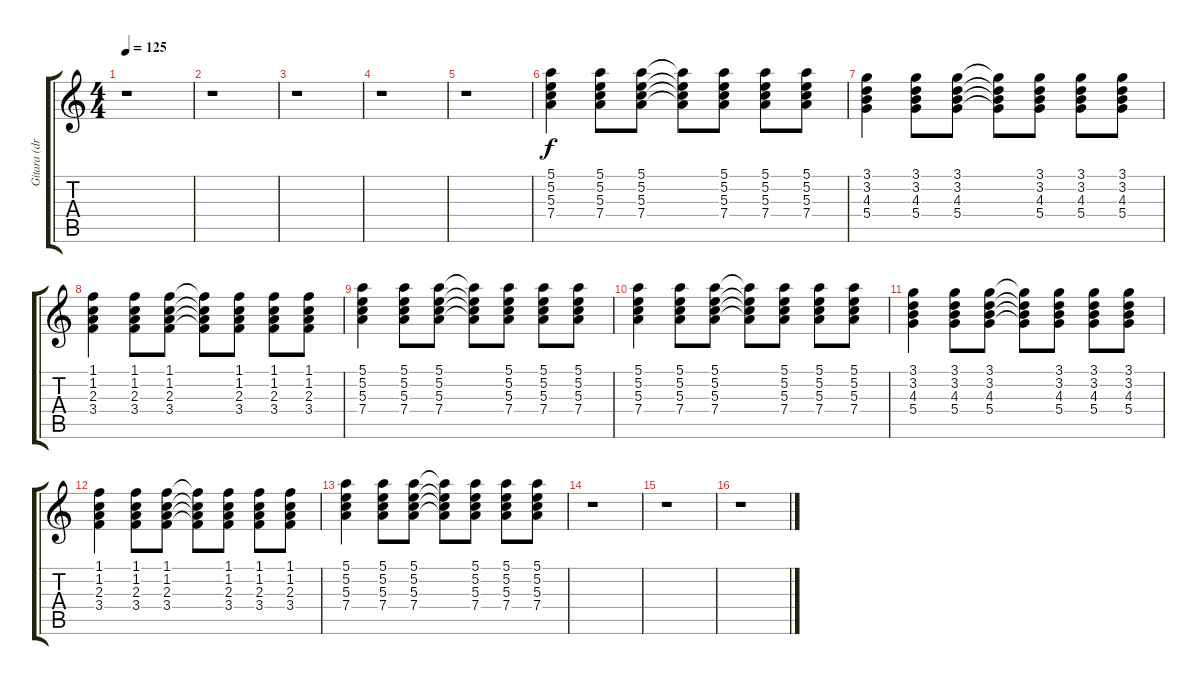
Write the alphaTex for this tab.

\track ("Gitara (druga gitara) - bicie we wstepie" "Gitara (dr") {instrument electricguitarmuted}
\staff {score tabs}
\tuning (E4 B3 G3 D3 A2 E2) {hide}
\ts (4 4)
\tempo 125
\clef g2
\ks c
r.1{dy f} |
r.1 |
r.1 |
r.1 |
r.1 |
(5.1 5.2 5.3 7.4).4 (5.1 5.2 5.3 7.4).8 (5.1 5.2 5.3 7.4).8 (5.1{t} 5.2{t} 5.3{t} 7.4{t}).8 (5.1 5.2 5.3 7.4).8 (5.1 5.2 5.3 7.4).8 (5.1 5.2 5.3 7.4).8 |
(3.1 3.2 4.3 5.4).4 (3.1 3.2 4.3 5.4).8 (3.1 3.2 4.3 5.4).8 (3.1{t} 3.2{t} 4.3{t} 5.4{t}).8 (3.1 3.2 4.3 5.4).8 (3.1 3.2 4.3 5.4).8 (3.1 3.2 4.3 5.4).8 |
(1.1 1.2 2.3 3.4).4 (1.1 1.2 2.3 3.4).8 (1.1 1.2 2.3 3.4).8 (1.1{t} 1.2{t} 2.3{t} 3.4{t}).8 (1.1 1.2 2.3 3.4).8 (1.1 1.2 2.3 3.4).8 (1.1 1.2 2.3 3.4).8 |
(5.1 5.2 5.3 7.4).4 (5.1 5.2 5.3 7.4).8 (5.1 5.2 5.3 7.4).8 (5.1{t} 5.2{t} 5.3{t} 7.4{t}).8 (5.1 5.2 5.3 7.4).8 (5.1 5.2 5.3 7.4).8 (5.1 5.2 5.3 7.4).8 |
(5.1 5.2 5.3 7.4).4 (5.1 5.2 5.3 7.4).8 (5.1 5.2 5.3 7.4).8 (5.1{t} 5.2{t} 5.3{t} 7.4{t}).8 (5.1 5.2 5.3 7.4).8 (5.1 5.2 5.3 7.4).8 (5.1 5.2 5.3 7.4).8 |
(3.1 3.2 4.3 5.4).4 (3.1 3.2 4.3 5.4).8 (3.1 3.2 4.3 5.4).8 (3.1{t} 3.2{t} 4.3{t} 5.4{t}).8 (3.1 3.2 4.3 5.4).8 (3.1 3.2 4.3 5.4).8 (3.1 3.2 4.3 5.4).8 |
(1.1 1.2 2.3 3.4).4 (1.1 1.2 2.3 3.4).8 (1.1 1.2 2.3 3.4).8 (1.1{t} 1.2{t} 2.3{t} 3.4{t}).8 (1.1 1.2 2.3 3.4).8 (1.1 1.2 2.3 3.4).8 (1.1 1.2 2.3 3.4).8 |
(5.1 5.2 5.3 7.4).4 (5.1 5.2 5.3 7.4).8 (5.1 5.2 5.3 7.4).8 (5.1{t} 5.2{t} 5.3{t} 7.4{t}).8 (5.1 5.2 5.3 7.4).8 (5.1 5.2 5.3 7.4).8 (5.1 5.2 5.3 7.4).8 |
r.1 |
r.1 |
r.1
